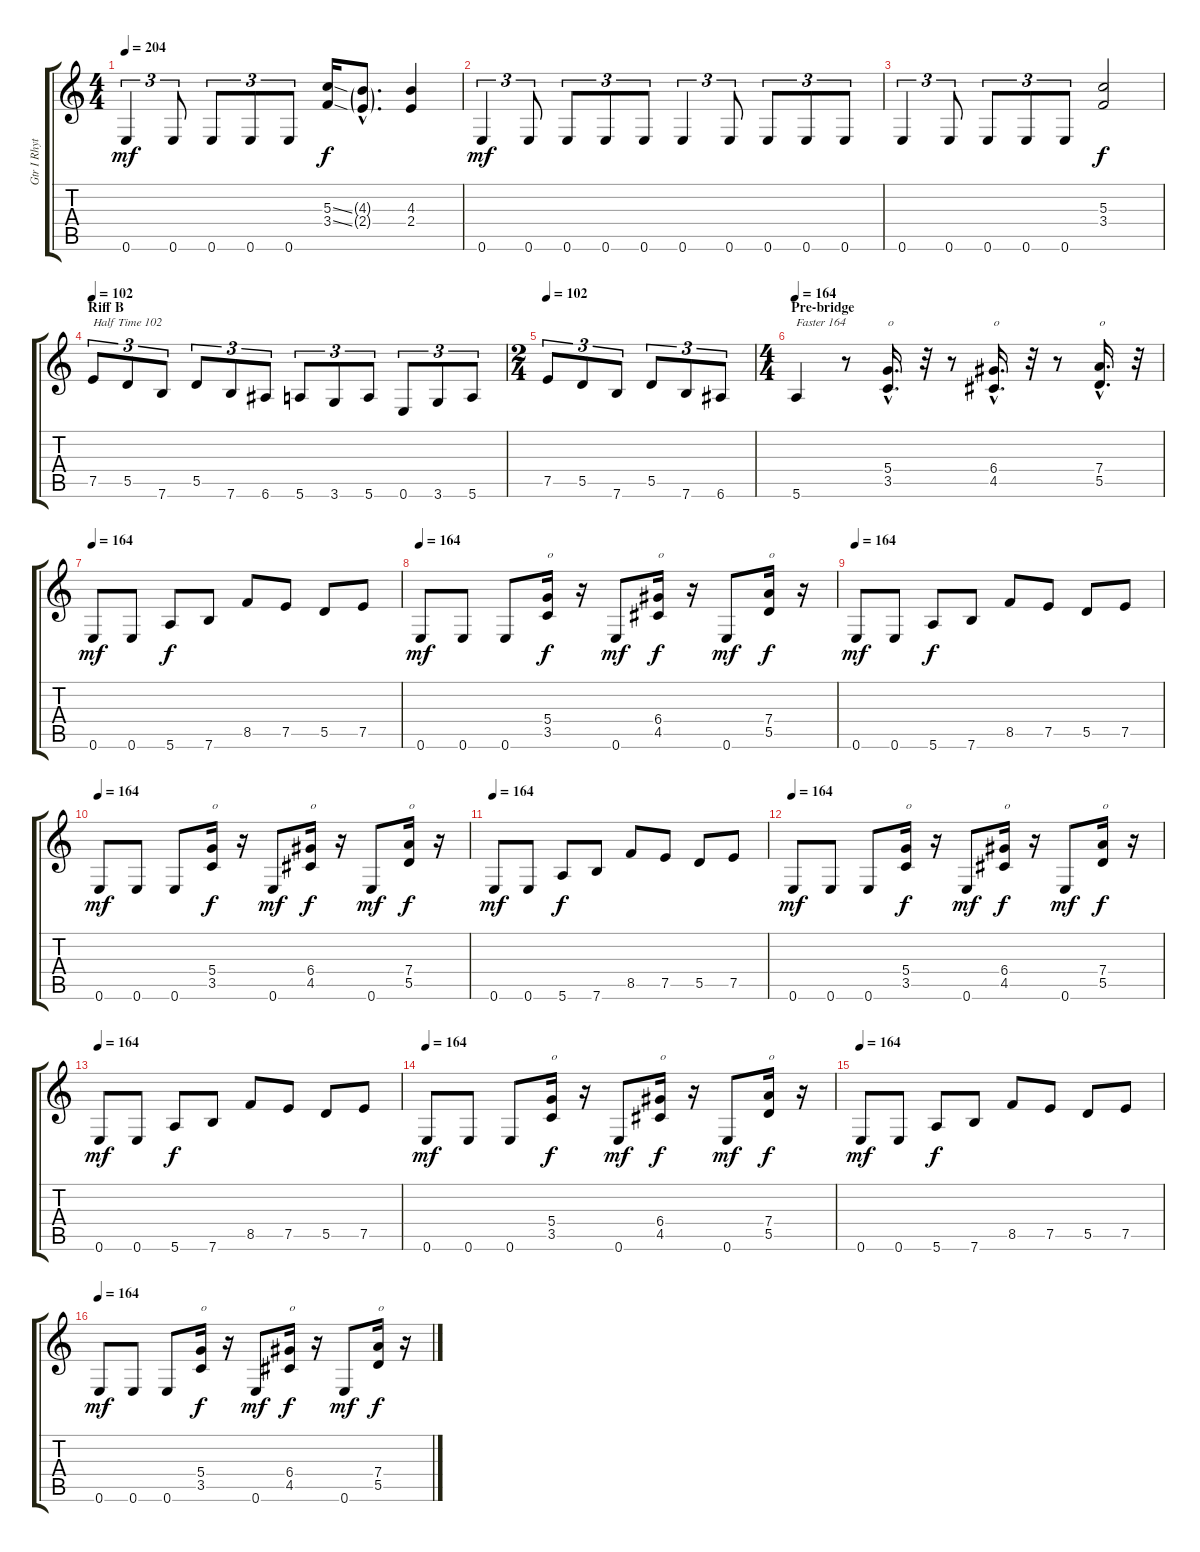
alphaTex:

\track ("Gtr I Rhytm" "Gtr I Rhyt") {instrument overdrivenguitar}
\staff {score tabs}
\tuning (E4 B3 G3 D3 A2 E2) {hide}
\ts (4 4)
\tempo 204
\clef g2
\ks c
0.6.4{tu (3 2) dy mf} 0.6.8{tu (3 2)} 0.6.8{tu (3 2)} 0.6.8{tu (3 2)} 0.6.8{tu (3 2)} (5.3{ss} 3.4{ss}).16{dy f} (4.3{g hac} 2.4{g hac}).8{d} (4.3 2.4).4 |
0.6.4{tu (3 2) dy mf} 0.6.8{tu (3 2)} 0.6.8{tu (3 2)} 0.6.8{tu (3 2)} 0.6.8{tu (3 2)} 0.6.4{tu (3 2)} 0.6.8{tu (3 2)} 0.6.8{tu (3 2)} 0.6.8{tu (3 2)} 0.6.8{tu (3 2)} |
0.6.4{tu (3 2)} 0.6.8{tu (3 2)} 0.6.8{tu (3 2)} 0.6.8{tu (3 2)} 0.6.8{tu (3 2)} (5.3 3.4).2{dy f} |
\section ("" "Riff B")
\tempo 102
7.5.8{tu (3 2) txt "Half Time 102"} 5.5.8{tu (3 2)} 7.6.8{tu (3 2)} 5.5.8{tu (3 2)} 7.6.8{tu (3 2)} 6.6.8{tu (3 2)} 5.6.8{tu (3 2)} 3.6.8{tu (3 2)} 5.6.8{tu (3 2)} 0.6.8{tu (3 2)} 3.6.8{tu (3 2)} 5.6.8{tu (3 2)} |
\ts (2 4)
\tempo 102
7.5.8{tu (3 2)} 5.5.8{tu (3 2)} 7.6.8{tu (3 2)} 5.5.8{tu (3 2)} 7.6.8{tu (3 2)} 6.6.8{tu (3 2)} |
\ts (4 4)
\section ("" "Pre-bridge")
\tempo 164
5.6.4{txt "Faster 164"} r.8 (5.4{hac} 3.5{hac}).16{d txt "o"} r.32 r.8 (6.4{hac} 4.5{hac}).16{d txt "o"} r.32 r.8 (7.4{hac} 5.5{hac}).16{d txt "o"} r.32 |
\tempo 164
0.6.8{dy mf} 0.6.8 5.6.8{dy f} 7.6.8 8.5.8 7.5.8 5.5.8 7.5.8 |
\tempo 164
0.6.8{dy mf} 0.6.8 0.6.8 (5.4 3.5).16{txt "o" dy f} r.16 0.6.8{dy mf} (6.4 4.5).16{txt "o" dy f} r.16 0.6.8{dy mf} (7.4 5.5).16{txt "o" dy f} r.16 |
\tempo 164
0.6.8{dy mf} 0.6.8 5.6.8{dy f} 7.6.8 8.5.8 7.5.8 5.5.8 7.5.8 |
\tempo 164
0.6.8{dy mf} 0.6.8 0.6.8 (5.4 3.5).16{txt "o" dy f} r.16 0.6.8{dy mf} (6.4 4.5).16{txt "o" dy f} r.16 0.6.8{dy mf} (7.4 5.5).16{txt "o" dy f} r.16 |
\tempo 164
0.6.8{dy mf} 0.6.8 5.6.8{dy f} 7.6.8 8.5.8 7.5.8 5.5.8 7.5.8 |
\tempo 164
0.6.8{dy mf} 0.6.8 0.6.8 (5.4 3.5).16{txt "o" dy f} r.16 0.6.8{dy mf} (6.4 4.5).16{txt "o" dy f} r.16 0.6.8{dy mf} (7.4 5.5).16{txt "o" dy f} r.16 |
\tempo 164
0.6.8{dy mf} 0.6.8 5.6.8{dy f} 7.6.8 8.5.8 7.5.8 5.5.8 7.5.8 |
\tempo 164
0.6.8{dy mf} 0.6.8 0.6.8 (5.4 3.5).16{txt "o" dy f} r.16 0.6.8{dy mf} (6.4 4.5).16{txt "o" dy f} r.16 0.6.8{dy mf} (7.4 5.5).16{txt "o" dy f} r.16 |
\tempo 164
0.6.8{dy mf} 0.6.8 5.6.8{dy f} 7.6.8 8.5.8 7.5.8 5.5.8 7.5.8 |
\tempo 164
0.6.8{dy mf} 0.6.8 0.6.8 (5.4 3.5).16{txt "o" dy f} r.16 0.6.8{dy mf} (6.4 4.5).16{txt "o" dy f} r.16 0.6.8{dy mf} (7.4 5.5).16{txt "o" dy f} r.16
